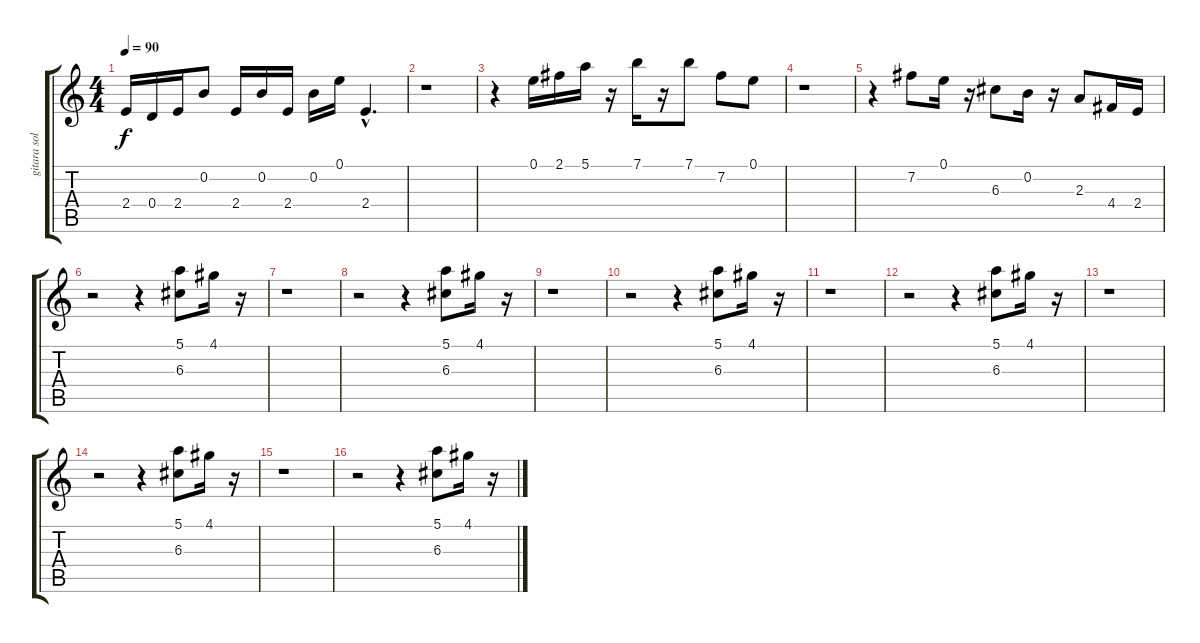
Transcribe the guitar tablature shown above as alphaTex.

\track ("gitara solo" "gitara sol") {instrument distortionguitar}
\staff {score tabs}
\tuning (E4 B3 G3 D3 A2 E2) {hide}
\ts (4 4)
\tempo 90
\clef g2
\ks c
2.4.16{dy f} 0.4.16 2.4.16 0.2.8 2.4.16 0.2.16 2.4.16 0.2.16 0.1.16 2.4{hac}.4{d} |
r.1 |
r.4 0.1.16 2.1.16 5.1.16 r.16 7.1.16 r.16 7.1.8 7.2.8 0.1.8 |
r.1 |
r.4 7.2.8 0.1.16 r.16 6.3.8 0.2.16 r.16 2.3.8 4.4.16 2.4.16 |
r.2 r.4 (5.1 6.3).8 4.1.16 r.16 |
r.1 |
r.2 r.4 (5.1 6.3).8 4.1.16 r.16 |
r.1 |
r.2 r.4 (5.1 6.3).8 4.1.16 r.16 |
r.1 |
r.2 r.4 (5.1 6.3).8 4.1.16 r.16 |
r.1 |
r.2 r.4 (5.1 6.3).8 4.1.16 r.16 |
r.1 |
r.2 r.4 (5.1 6.3).8 4.1.16 r.16
